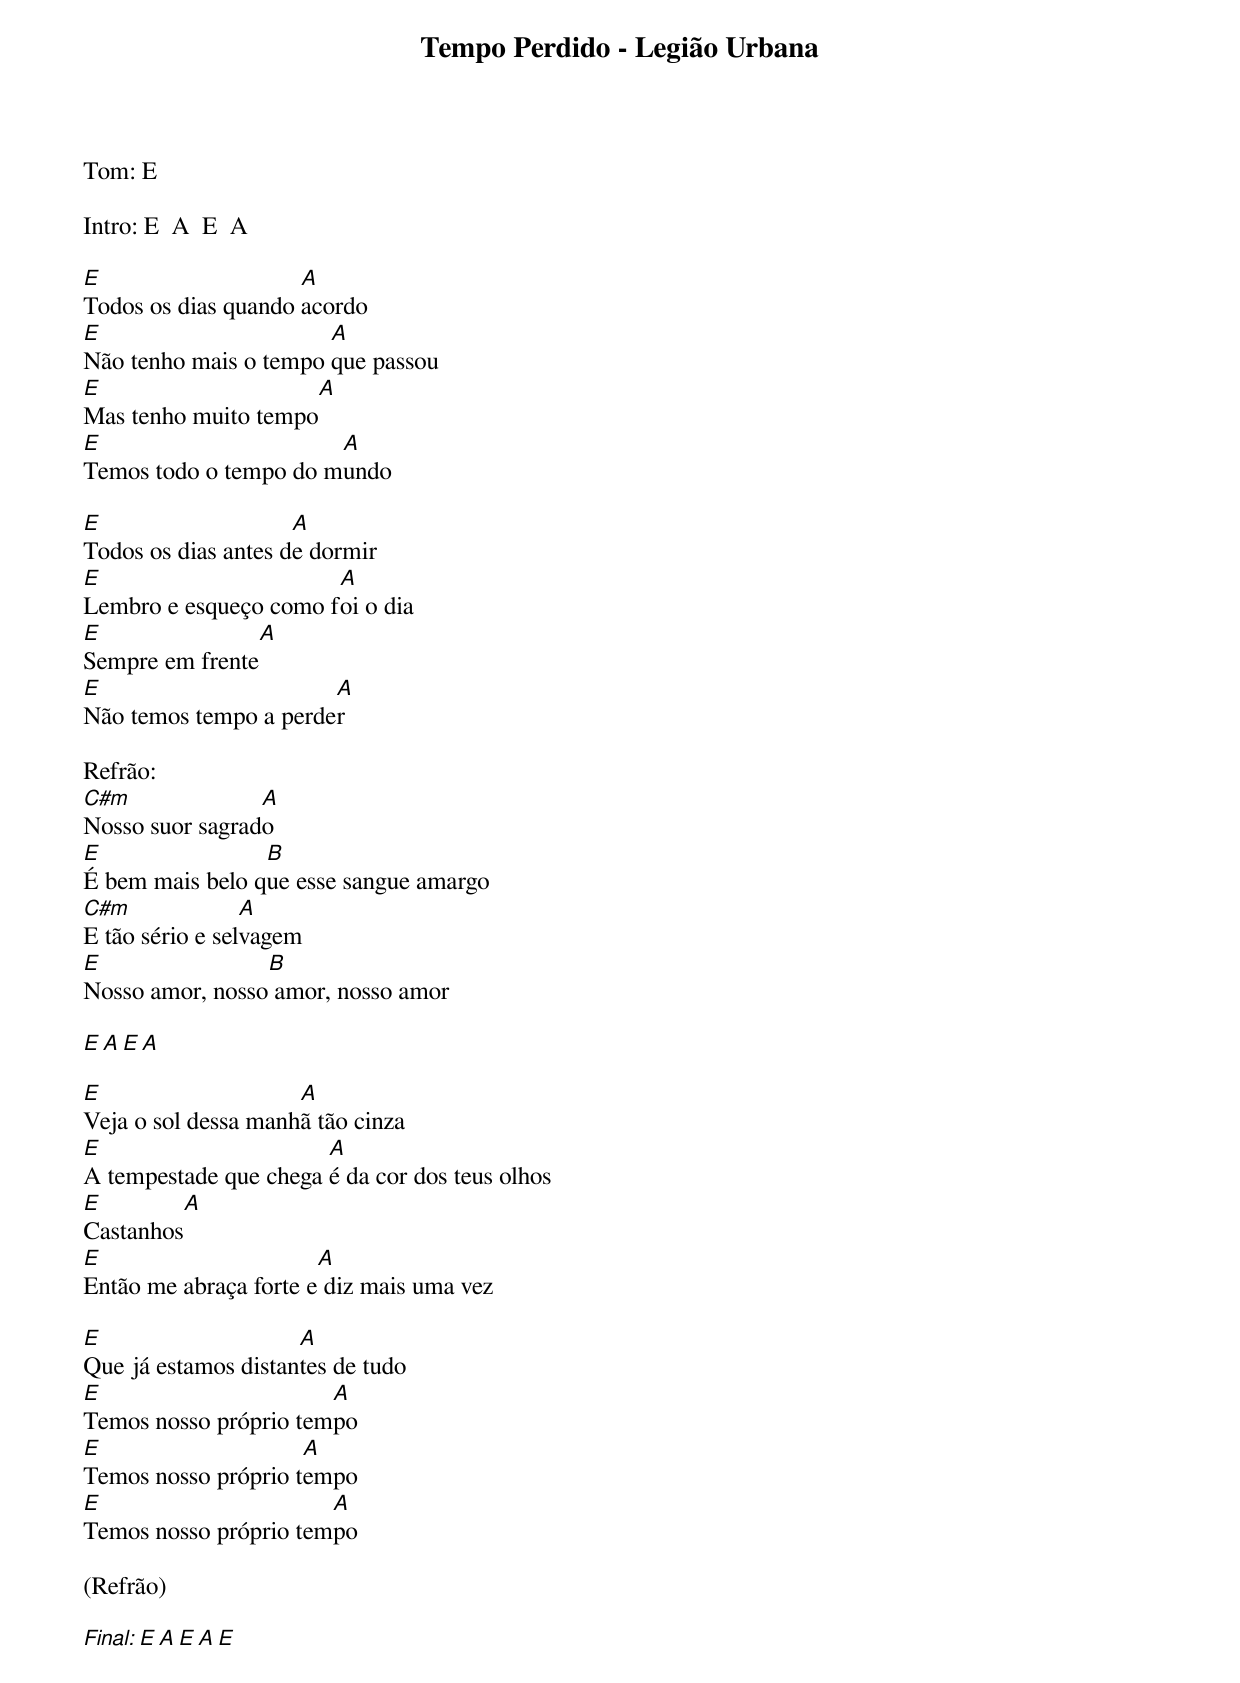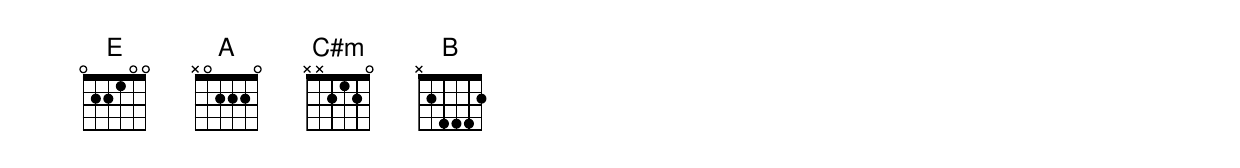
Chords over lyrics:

Tempo Perdido - Legião Urbana

Tom: E

Intro: E  A  E  A

E                    A
Todos os dias quando acordo
E                      A
Não tenho mais o tempo que passou
E                    A
Mas tenho muito tempo
E                      A
Temos todo o tempo do mundo

E                    A
Todos os dias antes de dormir
E                      A
Lembro e esqueço como foi o dia
E                    A
Sempre em frente
E                      A
Não temos tempo a perder

Refrão:
C#m              A
Nosso suor sagrado
E                B
É bem mais belo que esse sangue amargo
C#m              A
E tão sério e selvagem
E                B
Nosso amor, nosso amor, nosso amor

E  A  E  A

E                    A
Veja o sol dessa manhã tão cinza
E                      A
A tempestade que chega é da cor dos teus olhos
E                    A
Castanhos
E                      A
Então me abraça forte e diz mais uma vez

E                    A
Que já estamos distantes de tudo
E                      A
Temos nosso próprio tempo
E                    A
Temos nosso próprio tempo
E                      A
Temos nosso próprio tempo

(Refrão)

Final: E  A  E  A  E
